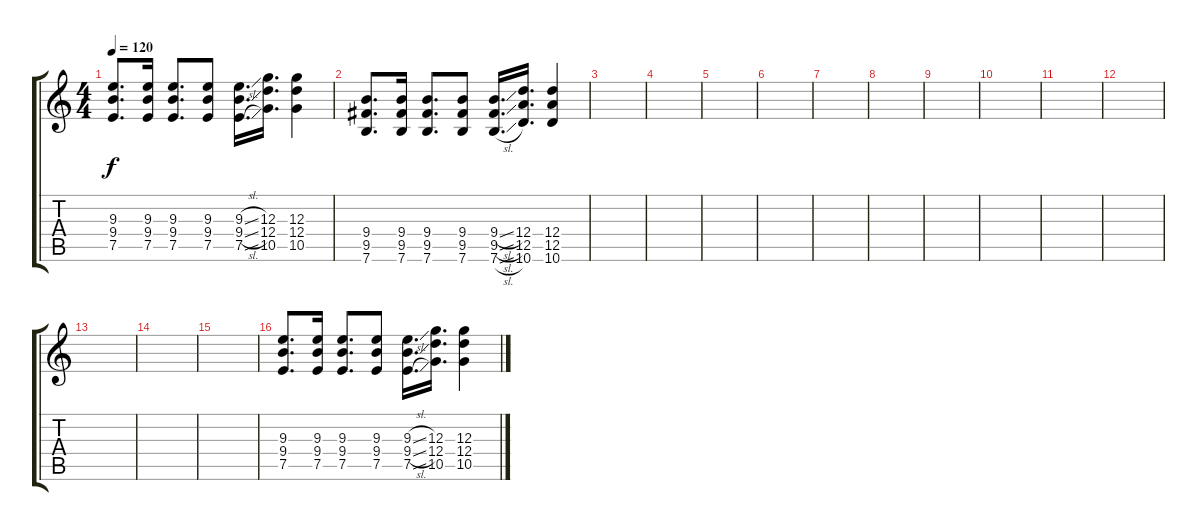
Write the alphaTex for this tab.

\track "" {instrument distortionguitar}
\staff {score tabs}
\tuning (E4 B3 G3 D3 A2 E2) {hide}
\ts (4 4)
\tempo 120
\clef g2
\ks c
(9.3 9.4 7.5).8{d dy f} (9.3 9.4 7.5).16 (9.3 9.4 7.5).8{d} (9.3 9.4 7.5).8 (9.3{sl} 9.4{sl} 7.5{sl}).16{d} (12.3 12.4 10.5).16{d} (12.3 12.4 10.5).4 |
(9.4 9.5 7.6).8{d} (9.4 9.5 7.6).16 (9.4 9.5 7.6).8{d} (9.4 9.5 7.6).8 (9.4{sl} 9.5{sl} 7.6{sl}).16{d} (12.4 12.5 10.6).16{d} (12.4 12.5 10.6).4 |
|
|
|
|
|
|
|
|
|
|
|
|
|
(9.3 9.4 7.5).8{d} (9.3 9.4 7.5).16 (9.3 9.4 7.5).8{d} (9.3 9.4 7.5).8 (9.3{sl} 9.4{sl} 7.5{sl}).16{d} (12.3 12.4 10.5).16{d} (12.3 12.4 10.5).4
